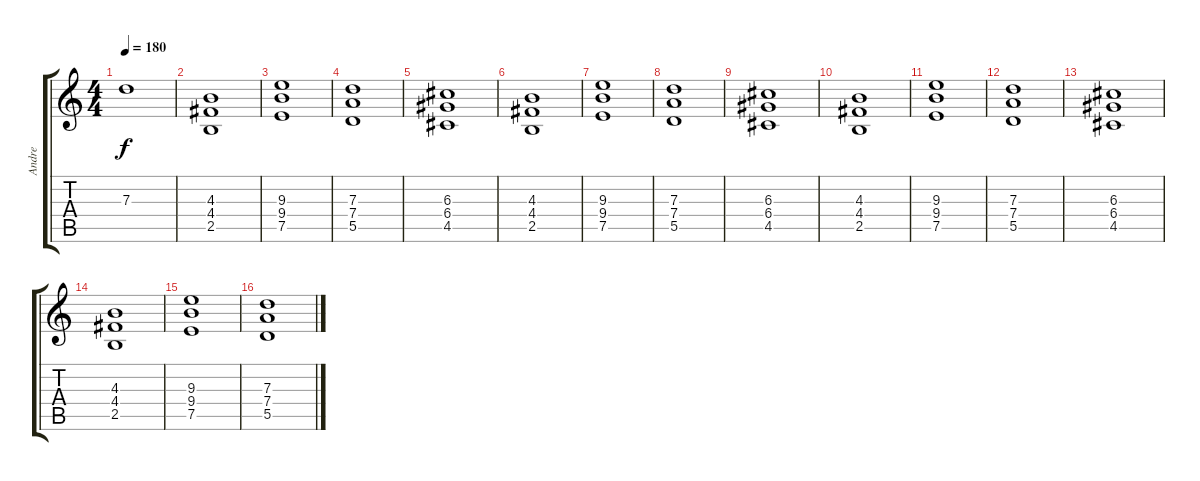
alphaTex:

\track ("Andre" "Andre") {instrument distortionguitar}
\staff {score tabs}
\tuning (E4 B3 G3 D3 A2 E2) {hide}
\ts (4 4)
\tempo 180
\clef g2
\ks c
7.3{t}.1{dy f} |
(4.3 4.4 2.5).1 |
(9.3 9.4 7.5).1 |
(7.3 7.4 5.5).1 |
(6.3 6.4 4.5).1 |
(4.3 4.4 2.5).1 |
(9.3 9.4 7.5).1 |
(7.3 7.4 5.5).1 |
(6.3 6.4 4.5).1 |
(4.3 4.4 2.5).1 |
(9.3 9.4 7.5).1 |
(7.3 7.4 5.5).1 |
(6.3 6.4 4.5).1 |
(4.3 4.4 2.5).1 |
(9.3 9.4 7.5).1 |
(7.3 7.4 5.5).1
